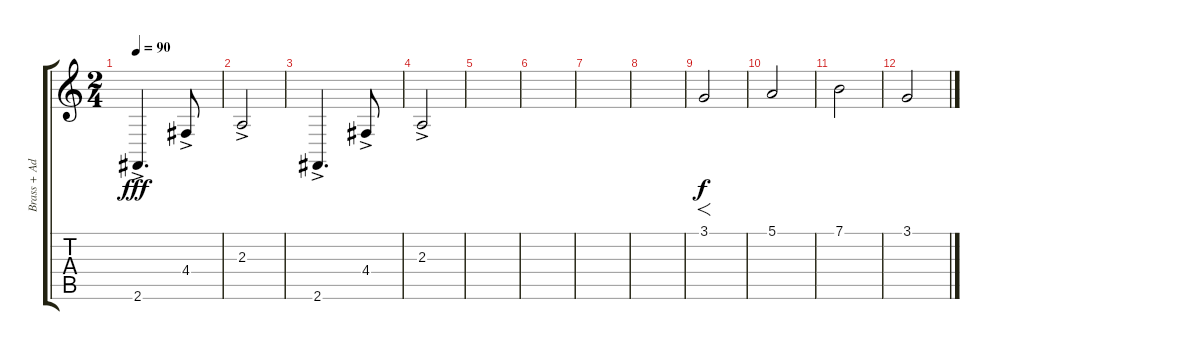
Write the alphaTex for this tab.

\track ("Brass + Addition instruments" "Brass + Ad") {instrument brasssection}
\staff {score tabs}
\tuning (E4 B3 G3 D3 A2 E2) {hide}
\ts (2 4)
\tempo 90
\clef g2
\ks c
2.6{ac}.4{d dy fff volume 16 instrument taikodrum} 4.4{ac}.8 |
2.3{ac}.2 |
2.6{ac}.4{d volume 16 instrument taikodrum} 4.4{ac}.8 |
2.3{ac}.2 |
|
|
|
|
3.1.2{f dy f volume 11 instrument brasssection} |
5.1.2 |
7.1.2 |
3.1.2
